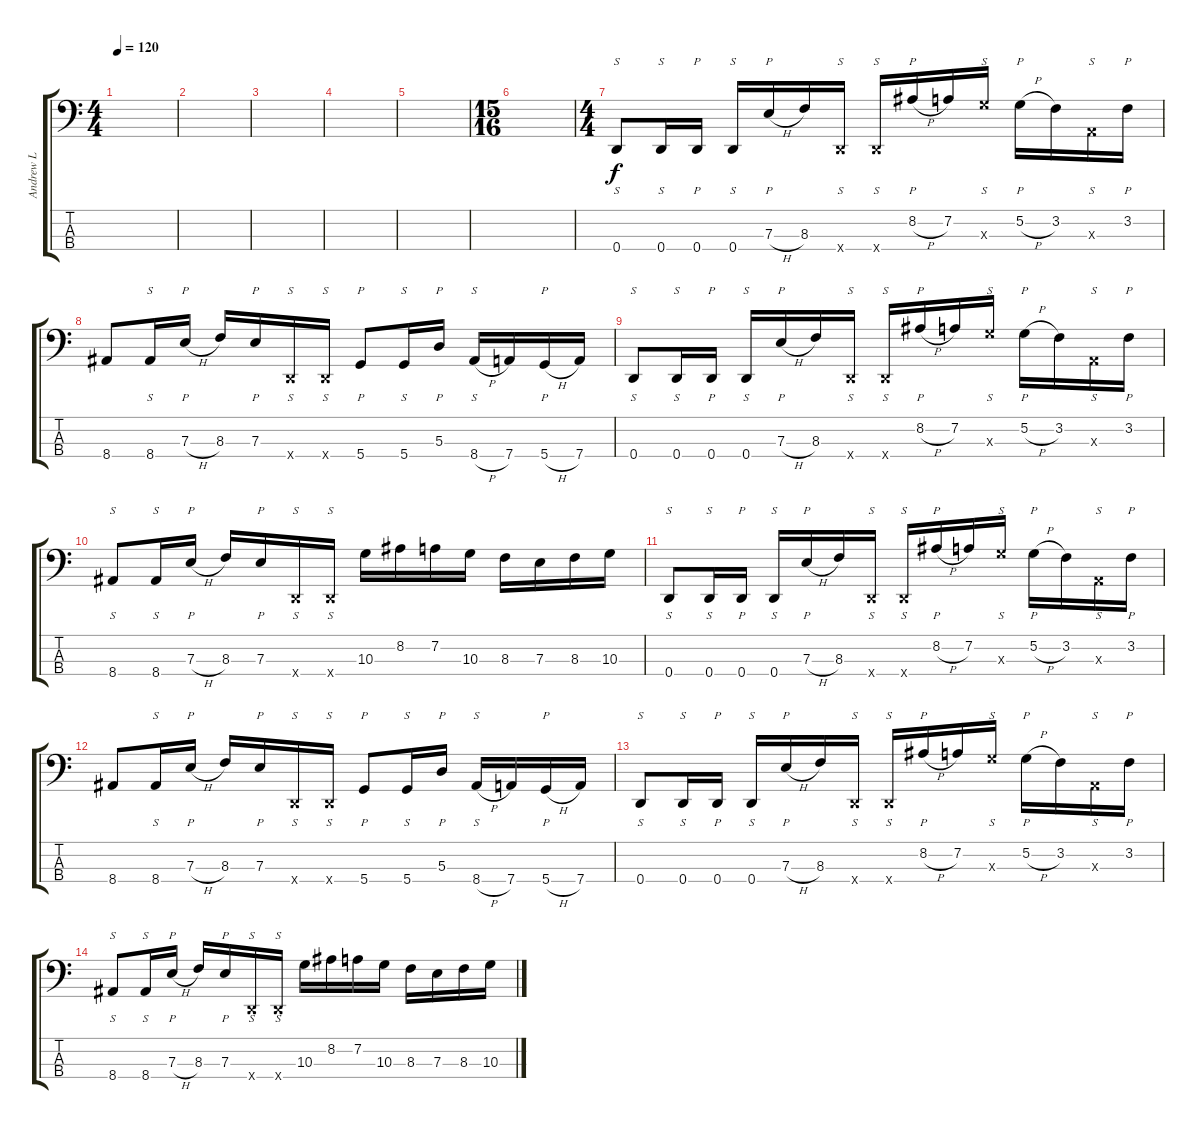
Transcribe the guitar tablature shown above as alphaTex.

\track ("Andrew L" "Andrew L") {instrument electricbassfinger}
\staff {score tabs}
\tuning (G2 D2 A1 D1) {hide}
\ts (4 4)
\tempo 120
\clef f4
\ks c
|
|
|
|
|
\ts (15 16)
|
\ts (4 4)
0.4.8{s instrument slapbass1} 0.4.16{s} 0.4.16{p instrument slapbass2} 0.4.16{s instrument slapbass1} 7.3{h}.16{p} 8.3.16{instrument slapbass2} 0.4{x}.16{s instrument slapbass1} 0.4{x}.16{s} 8.2{h}.16{p instrument slapbass1} 7.2.16 10.3{x}.16{s instrument slapbass1} 5.2{h}.16{p instrument slapbass2} 3.2.16 0.3{x}.16{s instrument slapbass1} 3.2.16{p instrument slapbass2} |
8.4.8 8.4.16{s instrument slapbass1} 7.3{h}.16{p instrument slapbass2} 8.3.16 7.3.16{p} 0.4{x}.16{s instrument slapbass1} 0.4{x}.16{s} 5.4.8{p instrument slapbass2} 5.4.16{s instrument slapbass1} 5.3.16{p instrument slapbass2} 8.4{h}.16{s instrument slapbass1} 7.4.16 5.4{h}.16{p instrument slapbass2} 7.4.16 |
0.4.8{s instrument slapbass1} 0.4.16{s} 0.4.16{p instrument slapbass2} 0.4.16{s instrument slapbass1} 7.3{h}.16{p} 8.3.16{instrument slapbass2} 0.4{x}.16{s instrument slapbass1} 0.4{x}.16{s} 8.2{h}.16{p instrument slapbass1} 7.2.16 10.3{x}.16{s instrument slapbass1} 5.2{h}.16{p instrument slapbass2} 3.2.16 0.3{x}.16{s instrument slapbass1} 3.2.16{p instrument slapbass2} |
8.4.8{s instrument slapbass1} 8.4.16{s instrument slapbass1} 7.3{h}.16{p instrument slapbass2} 8.3.16 7.3.16{p} 0.4{x}.16{s instrument slapbass1} 0.4{x}.16{s} 10.3.16{volume 16 instrument electricbassfinger} 8.2.16 7.2.16 10.3.16 8.3.16 7.3.16 8.3.16 10.3.16 |
0.4.8{s instrument slapbass1} 0.4.16{s} 0.4.16{p instrument slapbass2} 0.4.16{s instrument slapbass1} 7.3{h}.16{p} 8.3.16{instrument slapbass2} 0.4{x}.16{s instrument slapbass1} 0.4{x}.16{s} 8.2{h}.16{p instrument slapbass1} 7.2.16 10.3{x}.16{s instrument slapbass1} 5.2{h}.16{p instrument slapbass2} 3.2.16 0.3{x}.16{s instrument slapbass1} 3.2.16{p instrument slapbass2} |
8.4.8 8.4.16{s instrument slapbass1} 7.3{h}.16{p instrument slapbass2} 8.3.16 7.3.16{p} 0.4{x}.16{s instrument slapbass1} 0.4{x}.16{s} 5.4.8{p instrument slapbass2} 5.4.16{s instrument slapbass1} 5.3.16{p instrument slapbass2} 8.4{h}.16{s instrument slapbass1} 7.4.16 5.4{h}.16{p instrument slapbass2} 7.4.16 |
0.4.8{s instrument slapbass1} 0.4.16{s} 0.4.16{p instrument slapbass2} 0.4.16{s instrument slapbass1} 7.3{h}.16{p} 8.3.16{instrument slapbass2} 0.4{x}.16{s instrument slapbass1} 0.4{x}.16{s} 8.2{h}.16{p instrument slapbass1} 7.2.16 10.3{x}.16{s instrument slapbass1} 5.2{h}.16{p instrument slapbass2} 3.2.16 0.3{x}.16{s instrument slapbass1} 3.2.16{p instrument slapbass2} |
8.4.8{s instrument slapbass1} 8.4.16{s instrument slapbass1} 7.3{h}.16{p instrument slapbass2} 8.3.16 7.3.16{p} 0.4{x}.16{s instrument slapbass1} 0.4{x}.16{s} 10.3.16{volume 16 instrument electricbassfinger} 8.2.16 7.2.16 10.3.16 8.3.16 7.3.16 8.3.16 10.3.16
